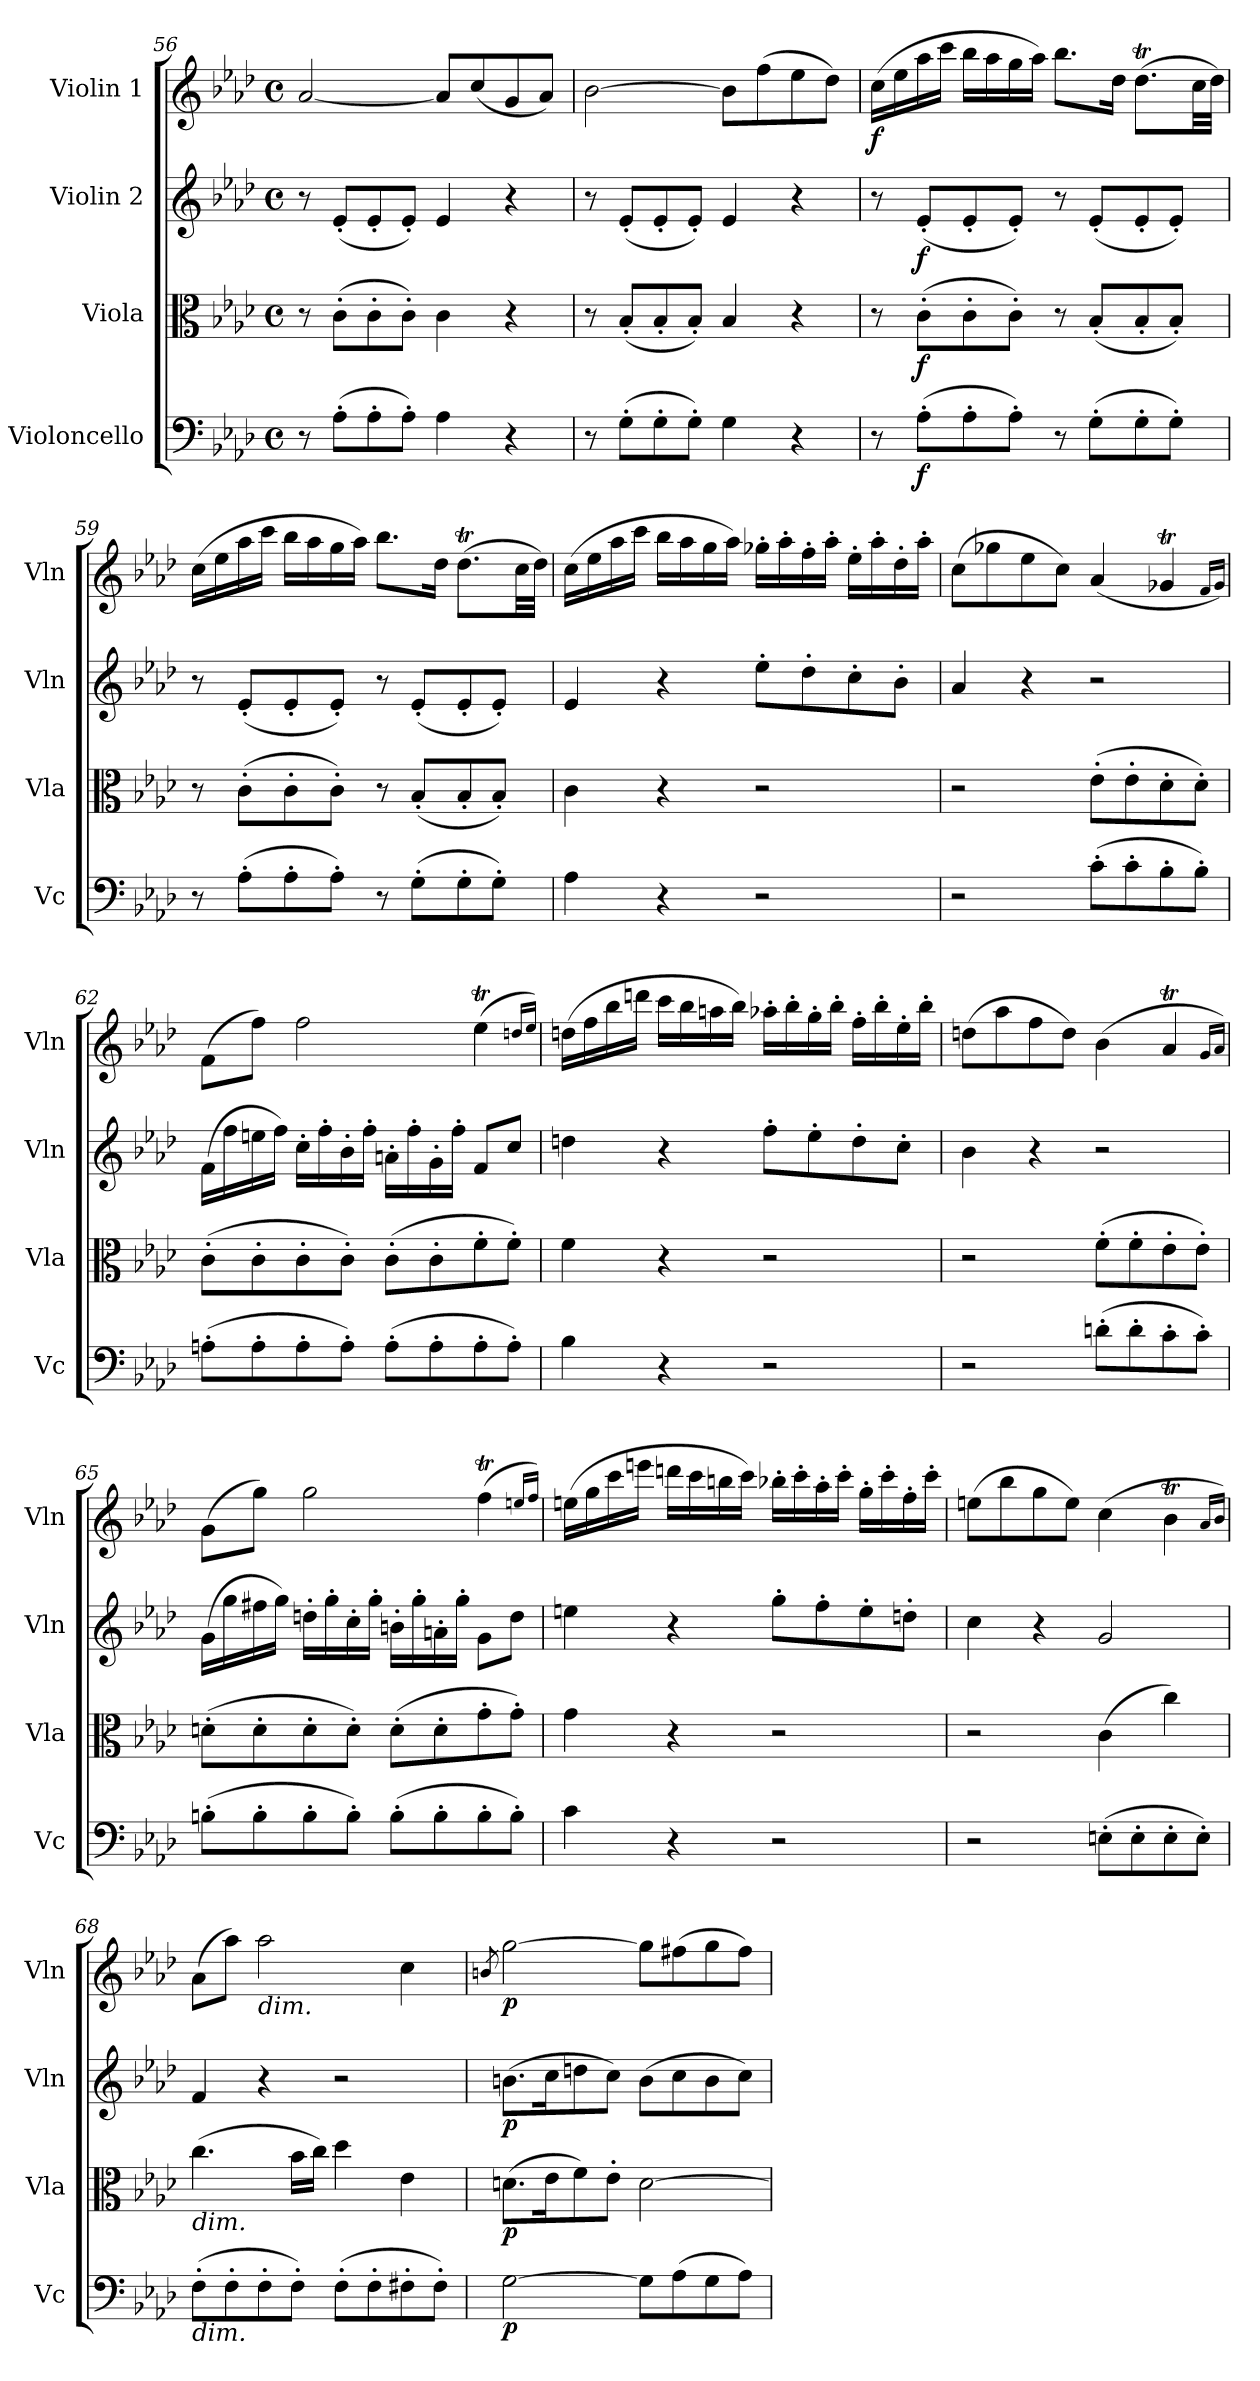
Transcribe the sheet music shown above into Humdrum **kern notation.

**kern	**dynam	**kern	**dynam	**kern	**dynam	**kern	**dynam
*part4	*part4	*part3	*part3	*part2	*part2	*part1	*part1
*staff4	*staff4	*staff3	*staff3	*staff2	*staff2	*staff1	*staff1
*I"Violoncello	*	*I"Viola	*	*I"Violin 2	*	*I"Violin 1	*
*I'Vc	*	*I'Vla	*	*I'Vln	*	*I'Vln	*
*clefF4	*	*clefC3	*	*clefG2	*	*clefG2	*
*k[b-e-a-d-]	*	*k[b-e-a-d-]	*	*k[b-e-a-d-]	*	*k[b-e-a-d-]	*
*M4/4	*	*M4/4	*	*M4/4	*	*M4/4	*
*met(c)	*	*met(c)	*	*met(c)	*	*met(c)	*
=56	=56	=56	=56	=56	=56	=56	=56
8r	.	8r	.	8r	.	[2a-/	.
(>8A-'\L	.	(>8c'\L	.	(<8e-'/L	.	.	.
8A-'\	.	8c'\	.	8e-'/	.	.	.
8A-'\J)	.	8c'\J)	.	8e-'/J)	.	.	.
4A-\	.	4c\	.	4e-/	.	8a-/L]	.
.	.	.	.	.	.	(<8cc/	.
4r	.	4r	.	4r	.	8g/	.
.	.	.	.	.	.	8a-/J)	.
=57	=57	=57	=57	=57	=57	=57	=57
8r	.	8r	.	8r	.	[2b-\	.
(>8G'\L	.	(<8B-'/L	.	(<8e-'/L	.	.	.
8G'\	.	8B-'/	.	8e-'/	.	.	.
8G'\J)	.	8B-'/J)	.	8e-'/J)	.	.	.
4G\	.	4B-/	.	4e-/	.	8b-\L]	.
.	.	.	.	.	.	(>8ff\	.
4r	.	4r	.	4r	.	8ee-\	.
.	.	.	.	.	.	8dd-\J)	.
=58	=58	=58	=58	=58	=58	=58	=58
!	!	!	!	!	!	!	!LO:DY:b
8r	.	8r	.	8r	.	(>16cc\LL	f
.	.	.	.	.	.	16ee-\	.
!	!LO:DY:b	!	!LO:DY:b	!	!LO:DY:b	!	!
(>8A-'\L	f	(>8c'\L	f	(<8e-'/L	f	16aa-\	.
.	.	.	.	.	.	16ccc\JJ	.
8A-'\	.	8c'\	.	8e-'/	.	16bb-\LL	.
.	.	.	.	.	.	16aa-\	.
8A-'\J)	.	8c'\J)	.	8e-'/J)	.	16gg\	.
.	.	.	.	.	.	16aa-\JJ)	.
8r	.	8r	.	8r	.	8.bb-\L	.
(>8G'\L	.	(<8B-'/L	.	(<8e-'/L	.	.	.
.	.	.	.	.	.	16dd-\Jk	.
8G'\	.	8B-'/	.	8e-'/	.	(>8.dd-T\L	.
8G'\J)	.	8B-'/J)	.	8e-'/J)	.	.	.
.	.	.	.	.	.	32cc\LL	.
.	.	.	.	.	.	32dd-\JJJ)	.
!!LO:LB:g=z
=59	=59	=59	=59	=59	=59	=59	=59
8r	.	8r	.	8r	.	(>16cc\LL	.
.	.	.	.	.	.	16ee-\	.
(>8A-'\L	.	(>8c'\L	.	(<8e-'/L	.	16aa-\	.
.	.	.	.	.	.	16ccc\JJ	.
8A-'\	.	8c'\	.	8e-'/	.	16bb-\LL	.
.	.	.	.	.	.	16aa-\	.
8A-'\J)	.	8c'\J)	.	8e-'/J)	.	16gg\	.
.	.	.	.	.	.	16aa-\JJ)	.
8r	.	8r	.	8r	.	8.bb-\L	.
(>8G'\L	.	(<8B-'/L	.	(<8e-'/L	.	.	.
.	.	.	.	.	.	16dd-\Jk	.
8G'\	.	8B-'/	.	8e-'/	.	(>8.dd-T\L	.
8G'\J)	.	8B-'/J)	.	8e-'/J)	.	.	.
.	.	.	.	.	.	32cc\LL	.
.	.	.	.	.	.	32dd-\JJJ)	.
=60	=60	=60	=60	=60	=60	=60	=60
4A-\	.	4c\	.	4e-/	.	(>16cc\LL	.
.	.	.	.	.	.	16ee-\	.
.	.	.	.	.	.	16aa-\	.
.	.	.	.	.	.	16ccc\JJ	.
4r	.	4r	.	4r	.	16bb-\LL	.
.	.	.	.	.	.	16aa-\	.
.	.	.	.	.	.	16gg\	.
.	.	.	.	.	.	16aa-\JJ)	.
2r	.	2r	.	8ee-'\L	.	16gg-X'\LL	.
.	.	.	.	.	.	16aa-'\	.
.	.	.	.	8dd-'\	.	16ff'\	.
.	.	.	.	.	.	16aa-'\JJ	.
.	.	.	.	8cc'\	.	16ee-'\LL	.
.	.	.	.	.	.	16aa-'\	.
.	.	.	.	8b-'\J	.	16dd-'\	.
.	.	.	.	.	.	16aa-'\JJ	.
=61	=61	=61	=61	=61	=61	=61	=61
2r	.	2r	.	4a-/	.	(>8cc\L	.
.	.	.	.	.	.	8gg-X\	.
.	.	.	.	4r	.	8ee-\	.
.	.	.	.	.	.	8cc\J)	.
(>8c'\L	.	(>8e-'\L	.	2r	.	(<4a-/	.
8c'\	.	8e-'\	.	.	.	.	.
8B-'\	.	8d-'\	.	.	.	4g-XT/	.
8B-'\J)	.	8d-'\J)	.	.	.	.	.
.	.	.	.	.	.	16qf/LL	.
.	.	.	.	.	.	16qg-/JJ)	.
!!LO:LB:g=z
=62	=62	=62	=62	=62	=62	=62	=62
(>8An'\L	.	(>8c'\L	.	(>16f\LL	.	(>8f\L	.
.	.	.	.	16ff\	.	.	.
8A'\	.	8c'\	.	16een\	.	8ff\J)	.
.	.	.	.	16ff\JJ)	.	.	.
8A'\	.	8c'\	.	16cc'\LL	.	2ff\	.
.	.	.	.	16ff'\	.	.	.
8A'\J)	.	8c'\J)	.	16b-'\	.	.	.
.	.	.	.	16ff'\JJ	.	.	.
(>8A'\L	.	(>8c'\L	.	16an'\LL	.	.	.
.	.	.	.	16ff'\	.	.	.
8A'\	.	8c'\	.	16g'\	.	.	.
.	.	.	.	16ff'\JJ	.	.	.
8A'\	.	8f'\	.	8f/L	.	(>4ee-T\	.
8A'\J)	.	8f'\J)	.	8cc/J	.	.	.
.	.	.	.	.	.	16qddn/LL	.
.	.	.	.	.	.	16qee-/JJ)	.
=63	=63	=63	=63	=63	=63	=63	=63
4B-\	.	4f\	.	4ddn\	.	(>16ddn\LL	.
.	.	.	.	.	.	16ff\	.
.	.	.	.	.	.	16bb-\	.
.	.	.	.	.	.	16dddn\JJ	.
4r	.	4r	.	4r	.	16ccc\LL	.
.	.	.	.	.	.	16bb-\	.
.	.	.	.	.	.	16aan\	.
.	.	.	.	.	.	16bb-\JJ)	.
2r	.	2r	.	8ff'\L	.	16aa-X'\LL	.
.	.	.	.	.	.	16bb-'\	.
.	.	.	.	8ee-'\	.	16gg'\	.
.	.	.	.	.	.	16bb-'\JJ	.
.	.	.	.	8dd'\	.	16ff'\LL	.
.	.	.	.	.	.	16bb-'\	.
.	.	.	.	8cc'\J	.	16ee-'\	.
.	.	.	.	.	.	16bb-'\JJ	.
=64	=64	=64	=64	=64	=64	=64	=64
2r	.	2r	.	4b-\	.	(>8ddn\L	.
.	.	.	.	.	.	8aa-\	.
.	.	.	.	4r	.	8ff\	.
.	.	.	.	.	.	8dd\J)	.
(>8dn'\L	.	(>8f'\L	.	2r	.	(>4b-\	.
8d'\	.	8f'\	.	.	.	.	.
8c'\	.	8e-'\	.	.	.	4a-T/	.
8c'\J)	.	8e-'\J)	.	.	.	.	.
.	.	.	.	.	.	16qg/LL	.
.	.	.	.	.	.	16qa-/JJ)	.
!!LO:PB:g=z
=65	=65	=65	=65	=65	=65	=65	=65
(>8Bn'\L	.	(>8dn'\L	.	(>16g\LL	.	(>8g\L	.
.	.	.	.	16gg\	.	.	.
8B'\	.	8d'\	.	16ff#X\	.	8gg\J)	.
.	.	.	.	16gg\JJ)	.	.	.
8B'\	.	8d'\	.	16ddn'\LL	.	2gg\	.
.	.	.	.	16gg'\	.	.	.
8B'\J)	.	8d'\J)	.	16cc'\	.	.	.
.	.	.	.	16gg'\JJ	.	.	.
(>8B'\L	.	(>8d'\L	.	16bn'\LL	.	.	.
.	.	.	.	16gg'\	.	.	.
8B'\	.	8d'\	.	16an'\	.	.	.
.	.	.	.	16gg'\JJ	.	.	.
8B'\	.	8g'\	.	8g\L	.	(>4ffT\	.
8B'\J)	.	8g'\J)	.	8dd\J	.	.	.
.	.	.	.	.	.	16qeen/LL	.
.	.	.	.	.	.	16qff/JJ)	.
=66	=66	=66	=66	=66	=66	=66	=66
4c\	.	4g\	.	4een\	.	(>16een\LL	.
.	.	.	.	.	.	16gg\	.
.	.	.	.	.	.	16ccc\	.
.	.	.	.	.	.	16eeen\JJ	.
4r	.	4r	.	4r	.	16dddn\LL	.
.	.	.	.	.	.	16ccc\	.
.	.	.	.	.	.	16bbn\	.
.	.	.	.	.	.	16ccc\JJ)	.
2r	.	2r	.	8gg'\L	.	16bb-X'\LL	.
.	.	.	.	.	.	16ccc'\	.
.	.	.	.	8ff'\	.	16aa-'\	.
.	.	.	.	.	.	16ccc'\JJ	.
.	.	.	.	8ee'\	.	16gg'\LL	.
.	.	.	.	.	.	16ccc'\	.
.	.	.	.	8ddn'\J	.	16ff'\	.
.	.	.	.	.	.	16ccc'\JJ	.
=67	=67	=67	=67	=67	=67	=67	=67
2r	.	2r	.	4cc\	.	(>8een\L	.
.	.	.	.	.	.	8bb-\	.
.	.	.	.	4r	.	8gg\	.
.	.	.	.	.	.	8ee\J)	.
(>8En'\L	.	(>4c\	.	2g/	.	(>4cc\	.
8E'\	.	.	.	.	.	.	.
8E'\	.	4cc\)	.	.	.	4b-T\	.
8E'\J)	.	.	.	.	.	.	.
.	.	.	.	.	.	16qa-/LL	.
.	.	.	.	.	.	16qb-/JJ)	.
!!LO:LB:g=z
=68	=68	=68	=68	=68	=68	=68	=68
!	!	!LO:TX:b:i:t=dim.	!	!	!	!	!
!LO:TX:b:i:t=dim.	!	!	!	!	!	!	!
(>8F'\L	.	(>4.cc\	.	4f/	.	(>8a-\L	.
8F'\	.	.	.	.	.	8aa-\J)	.
!	!	!	!	!	!	!LO:TX:b:i:t=dim.	!
8F'\	.	.	.	4r	.	2aa-\	.
8F'\J)	.	16b-\LL	.	.	.	.	.
.	.	16cc\JJ)	.	.	.	.	.
(>8F'\L	.	4dd-\	.	2r	.	.	.
8F'\	.	.	.	.	.	.	.
8F#X'\	.	4e-\	.	.	.	4cc\	.
8F#'\J)	.	.	.	.	.	.	.
=69	=69	=69	=69	=69	=69	=69	=69
.	.	.	.	.	.	8qbn/	.
!	!LO:DY:b	!	!LO:DY:b	!	!LO:DY:b	!	!LO:DY:b
[2G\	p	(>8.dn\L	p	(>8.bn\L	p	[2gg\	p
.	.	16e-\K	.	16cc\K	.	.	.
.	.	8f\)	.	8ddn\	.	.	.
.	.	8e-'\J	.	8cc\J)	.	.	.
8G\L]	.	[2d\	.	(>8b\L	.	8gg\L]	.
(>8A-\	.	.	.	8cc\	.	(>8ff#X\	.
8G\	.	.	.	8b\	.	8gg\	.
8A-\J)	.	.	.	8cc\J)	.	8ff#\J)	.
=	=	=	=	=	=	=	=
*-	*-	*-	*-	*-	*-	*-	*-
